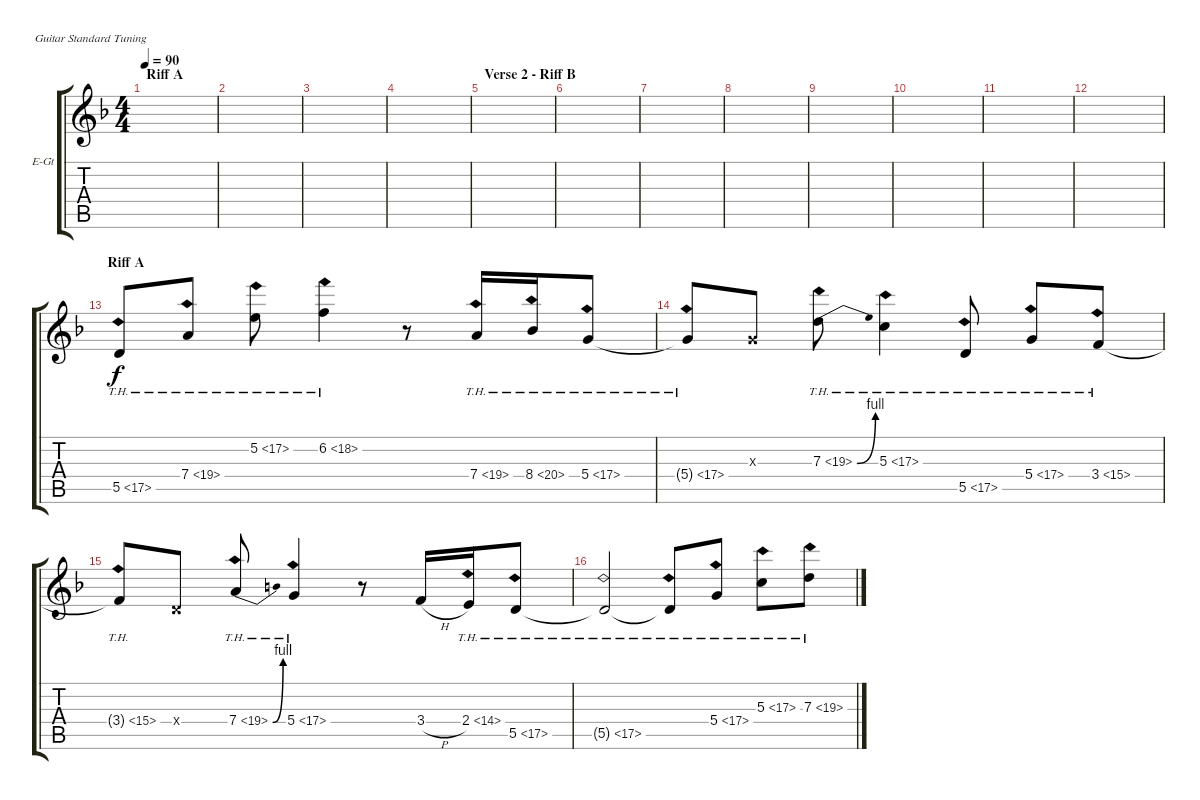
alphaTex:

\bracketExtendMode groupsimilarinstruments
\firstSystemTrackNameOrientation horizontal
\otherSystemsTrackNameOrientation horizontal
\track ("Solo guitar" "E-Gt") {instrument distortionguitar}
\staff {score tabs}
\tuning (E4 B3 G3 D3 A2 E2)
\ts (4 4)
\section ("" "Riff A")
\tempo 90
\clef g2
\scale
0.333333
\ks dminor
|
\scale
0.333333 |
\scale
0.333333 |
\scale
0.333333 |
\section ("" "Verse 2 - Riff B")
\scale
0.333333 |
\scale
0.333333 |
\scale
0.333333 |
\scale
0.333333 |
\scale
0.333333 |
\scale
0.333333 |
\scale
0.333333 |
\scale
0.333333 |
\section ("" "Riff A")
\scale
0.333333 5.5{th 12}.8 7.4{th 12}.8 5.2{th 12}.8 6.2{th 12}.4 r.8 7.4{th 12}.16 8.4{th 12}.16 5.4{th 12}.8 |
\scale
0.333333 5.4{th 12 t}.8 0.3{x}.8 7.3{be (bend 0 0 60 4) th 12}.8 5.3{th 12}.4 5.5{th 12}.8 5.4{th 12}.8 3.4{th 12}.8 |
\scale
0.333333 3.4{th 12 t}.8 0.4{x}.8 7.4{be (bend 0 0 60 4) th 12}.8 5.4{th 12}.4 r.8 3.4{h}.16 2.4{th 12}.16 5.5{th 12}.8 |
\scale
0.333333 5.5{th 12 t}.2 5.5{th 12 t}.8 5.4{th 12}.8 5.3{th 12}.8 7.3{th 12}.8
